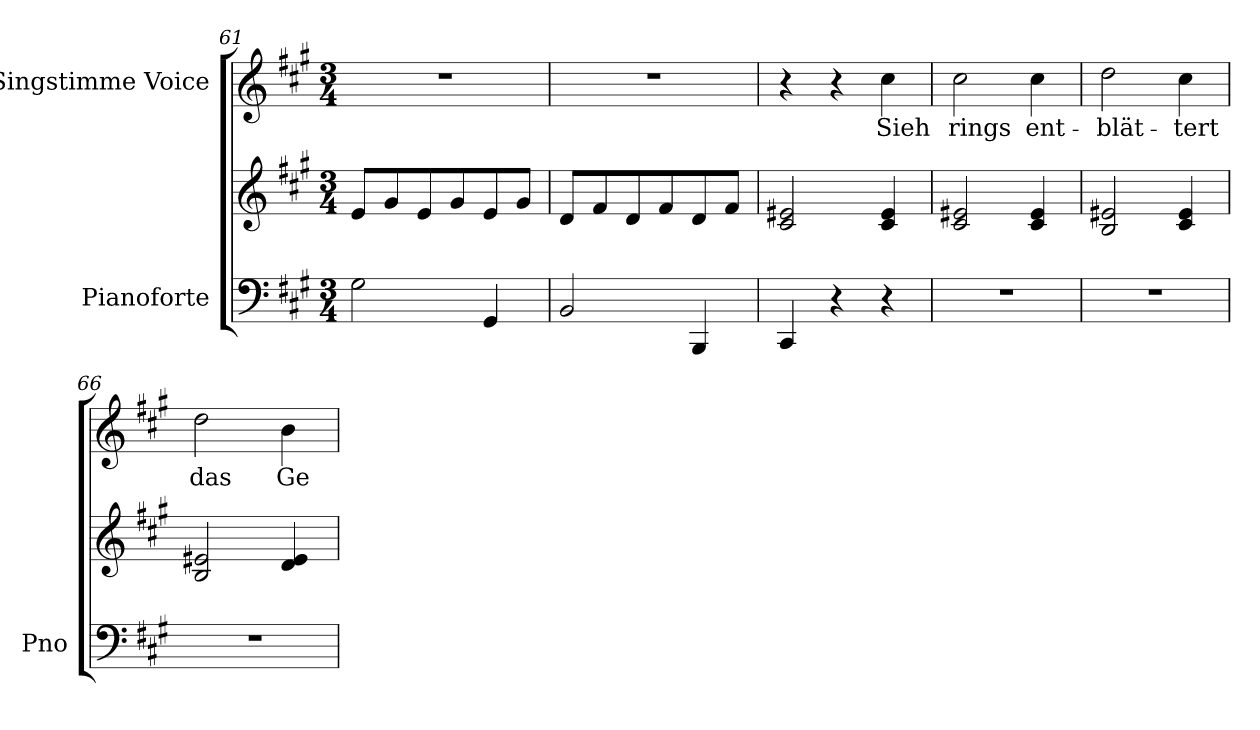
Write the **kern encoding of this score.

**kern	**kern	**dynam	**kern	**text
*part2	*part2	*part2	*part1	*part1
*staff3	*staff2	*staff2/3	*staff1	*staff1
*I"Pianoforte	*	*	*I"Singstimme Voice	*
*I'Pno	*	*	*	*
*clefF4	*clefG2	*	*clefG2	*
*k[f#c#g#]	*k[f#c#g#]	*	*k[f#c#g#]	*
*M3/4	*M3/4	*	*M3/4	*
=61	=61	=61	=61	=61
2G#\	8e/L	.	2.r	.
.	8g#/	.	.	.
.	8e/	.	.	.
.	8g#/	.	.	.
4GG#/	8e/	.	.	.
.	8g#/J	.	.	.
=62	=62	=62	=62	=62
2BB/	8d/L	.	2.r	.
.	8f#/	.	.	.
.	8d/	.	.	.
.	8f#/	.	.	.
4BBB/	8d/	.	.	.
.	8f#/J	.	.	.
!!LO:PB:g=z
=63	=63	=63	=63	=63
!	!	!LO:DY:b	!	!
!	!	!LO:DY:n=1:b	!	!
4CC#/	2c#/ 2e#X/	pp other-dynamics	4r	.
4r	.	.	4r	.
!	!	!	!	!LO:LY:b
4r	4c#/ 4e#/	.	4cc#\	Sieh
=64	=64	=64	=64	=64
!	!	!	!	!LO:LY:b
2.r	2c#/ 2e#X/	.	2cc#\	rings
!	!	!	!	!LO:LY:b
.	4c#/ 4e#/	.	4cc#\	ent-
=65	=65	=65	=65	=65
!	!	!	!	!LO:LY:b
2.r	2B/ 2e#X/	.	2dd\	-blät-
!	!	!	!	!LO:LY:b
.	4c#/ 4e#/	.	4cc#\	-tert
=66	=66	=66	=66	=66
!	!	!	!	!LO:LY:b
2.r	2B/ 2e#X/	.	2dd\	das
!	!	!	!	!LO:LY:b
.	4d/ 4e#/	.	4b\	Ge-
=	=	=	=	=
*-	*-	*-	*-	*-
